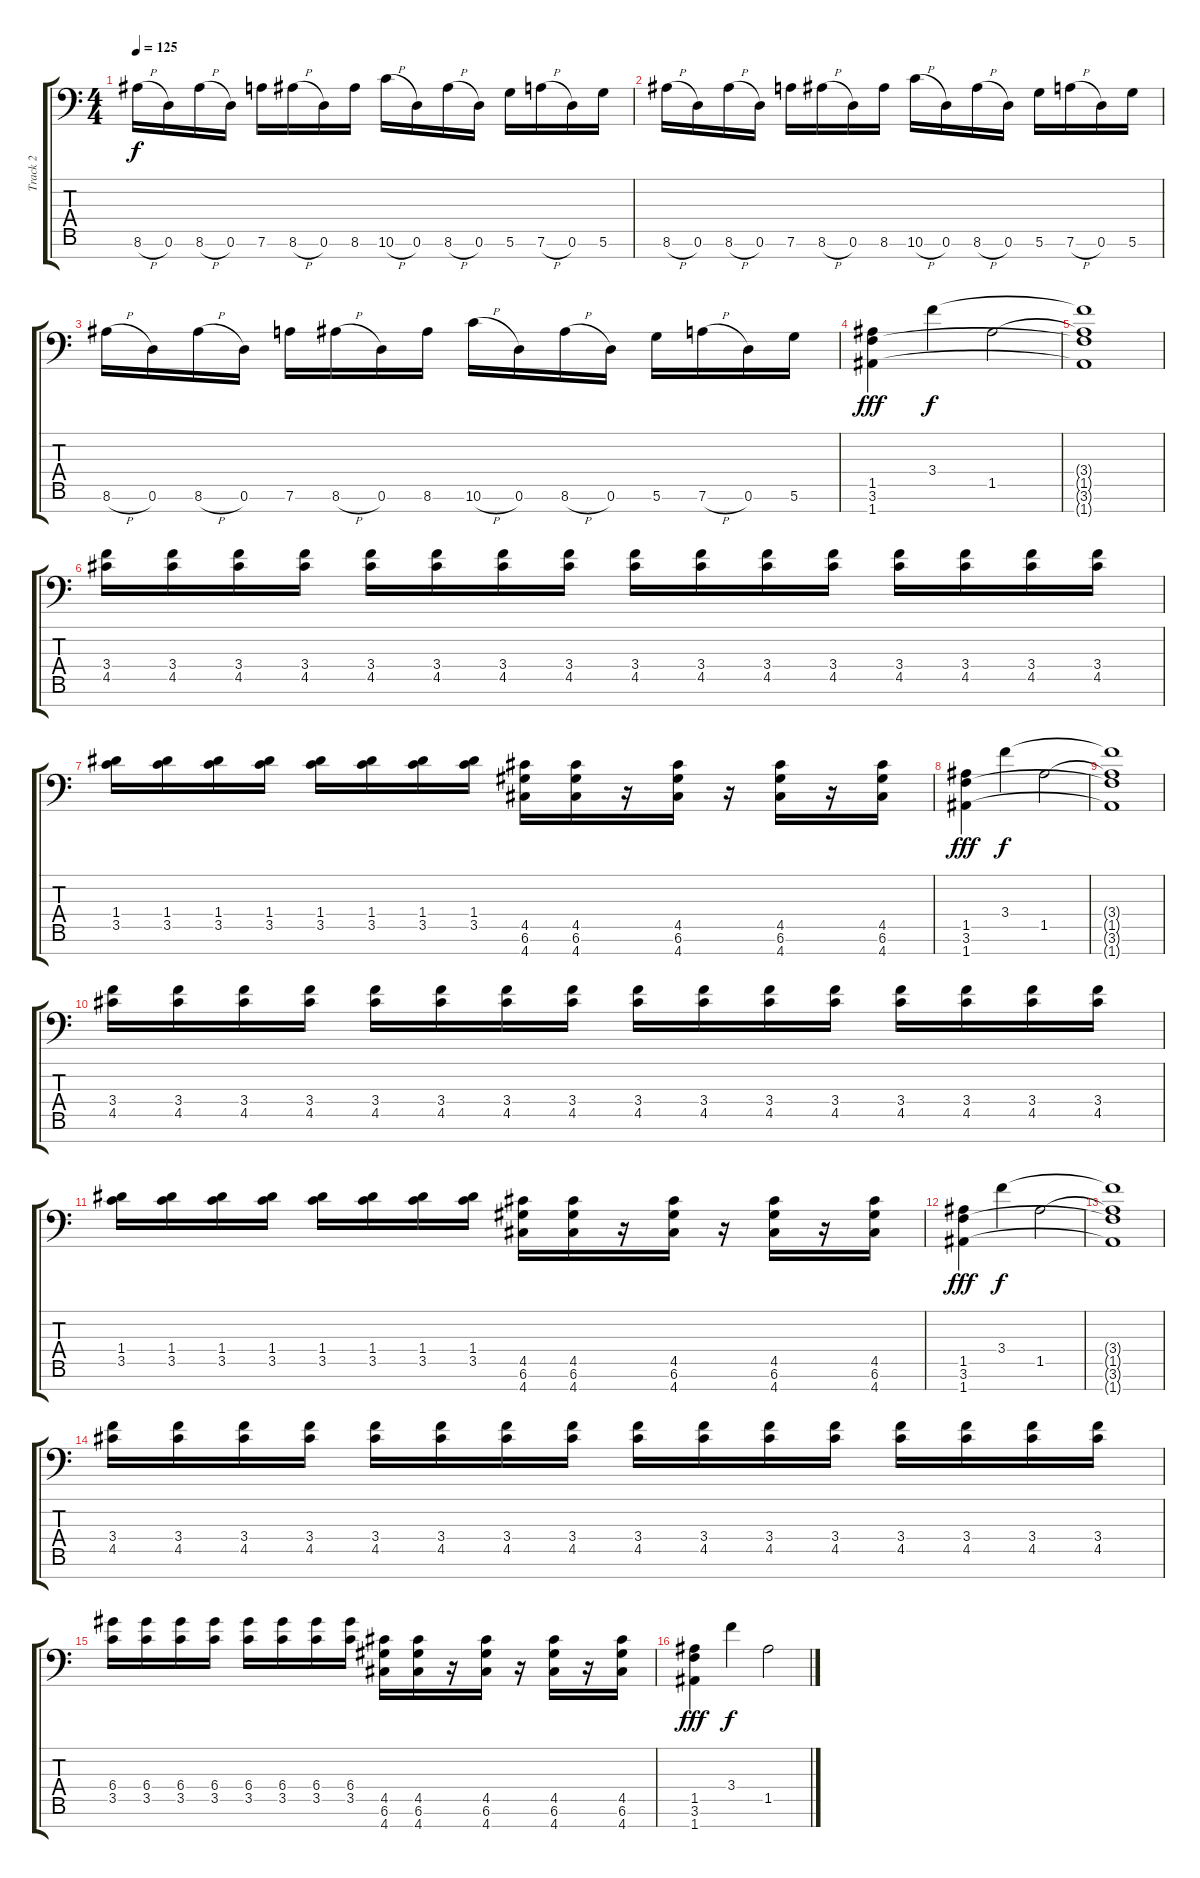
\track ("Track 2" "Track 2") {instrument distortionguitar}
\staff {score tabs}
\tuning (E4 B3 G3 D3 A2 D2 A1) {hide}
\ts (4 4)
\tempo 125
\clef f4
\ks c
8.6{h}.16{dy f} 0.6.16 8.6{h}.16 0.6.16 7.6.16 8.6{h}.16 0.6.16 8.6.16 10.6{h}.16 0.6.16 8.6{h}.16 0.6.16 5.6.16 7.6{h}.16 0.6.16 5.6.16 |
8.6{h}.16 0.6.16 8.6{h}.16 0.6.16 7.6.16 8.6{h}.16 0.6.16 8.6.16 10.6{h}.16 0.6.16 8.6{h}.16 0.6.16 5.6.16 7.6{h}.16 0.6.16 5.6.16 |
8.6{h}.16 0.6.16 8.6{h}.16 0.6.16 7.6.16 8.6{h}.16 0.6.16 8.6.16 10.6{h}.16 0.6.16 8.6{h}.16 0.6.16 5.6.16 7.6{h}.16 0.6.16 5.6.16 |
(1.5 3.6 1.7).4{dy fff volume 13} 3.4.4{dy f} 1.5.2 |
(3.4{t} 1.5{t} 3.6{t} 1.7{t}).1 |
(3.4 4.5).16 (3.4 4.5).16 (3.4 4.5).16 (3.4 4.5).16 (3.4 4.5).16 (3.4 4.5).16 (3.4 4.5).16 (3.4 4.5).16 (3.4 4.5).16 (3.4 4.5).16 (3.4 4.5).16 (3.4 4.5).16 (3.4 4.5).16 (3.4 4.5).16 (3.4 4.5).16 (3.4 4.5).16 |
(1.4 3.5).16 (1.4 3.5).16 (1.4 3.5).16 (1.4 3.5).16 (1.4 3.5).16 (1.4 3.5).16 (1.4 3.5).16 (1.4 3.5).16 (4.5 6.6 4.7).16 (4.5 6.6 4.7).16 r.16 (4.5 6.6 4.7).16 r.16 (4.5 6.6 4.7).16 r.16 (4.5 6.6 4.7).16 |
(1.5 3.6 1.7).4{dy fff} 3.4.4{dy f} 1.5.2 |
(3.4{t} 1.5{t} 3.6{t} 1.7{t}).1 |
(3.4 4.5).16 (3.4 4.5).16 (3.4 4.5).16 (3.4 4.5).16 (3.4 4.5).16 (3.4 4.5).16 (3.4 4.5).16 (3.4 4.5).16 (3.4 4.5).16 (3.4 4.5).16 (3.4 4.5).16 (3.4 4.5).16 (3.4 4.5).16 (3.4 4.5).16 (3.4 4.5).16 (3.4 4.5).16 |
(1.4 3.5).16 (1.4 3.5).16 (1.4 3.5).16 (1.4 3.5).16 (1.4 3.5).16 (1.4 3.5).16 (1.4 3.5).16 (1.4 3.5).16 (4.5 6.6 4.7).16 (4.5 6.6 4.7).16 r.16 (4.5 6.6 4.7).16 r.16 (4.5 6.6 4.7).16 r.16 (4.5 6.6 4.7).16 |
(1.5 3.6 1.7).4{dy fff volume 13} 3.4.4{dy f} 1.5.2 |
(3.4{t} 1.5{t} 3.6{t} 1.7{t}).1 |
(3.4 4.5).16 (3.4 4.5).16 (3.4 4.5).16 (3.4 4.5).16 (3.4 4.5).16 (3.4 4.5).16 (3.4 4.5).16 (3.4 4.5).16 (3.4 4.5).16 (3.4 4.5).16 (3.4 4.5).16 (3.4 4.5).16 (3.4 4.5).16 (3.4 4.5).16 (3.4 4.5).16 (3.4 4.5).16 |
(6.4 3.5).16 (6.4 3.5).16 (6.4 3.5).16 (6.4 3.5).16 (6.4 3.5).16 (6.4 3.5).16 (6.4 3.5).16 (6.4 3.5).16 (4.5 6.6 4.7).16 (4.5 6.6 4.7).16 r.16 (4.5 6.6 4.7).16 r.16 (4.5 6.6 4.7).16 r.16 (4.5 6.6 4.7).16 |
(1.5 3.6 1.7).4{dy fff} 3.4.4{dy f} 1.5.2
